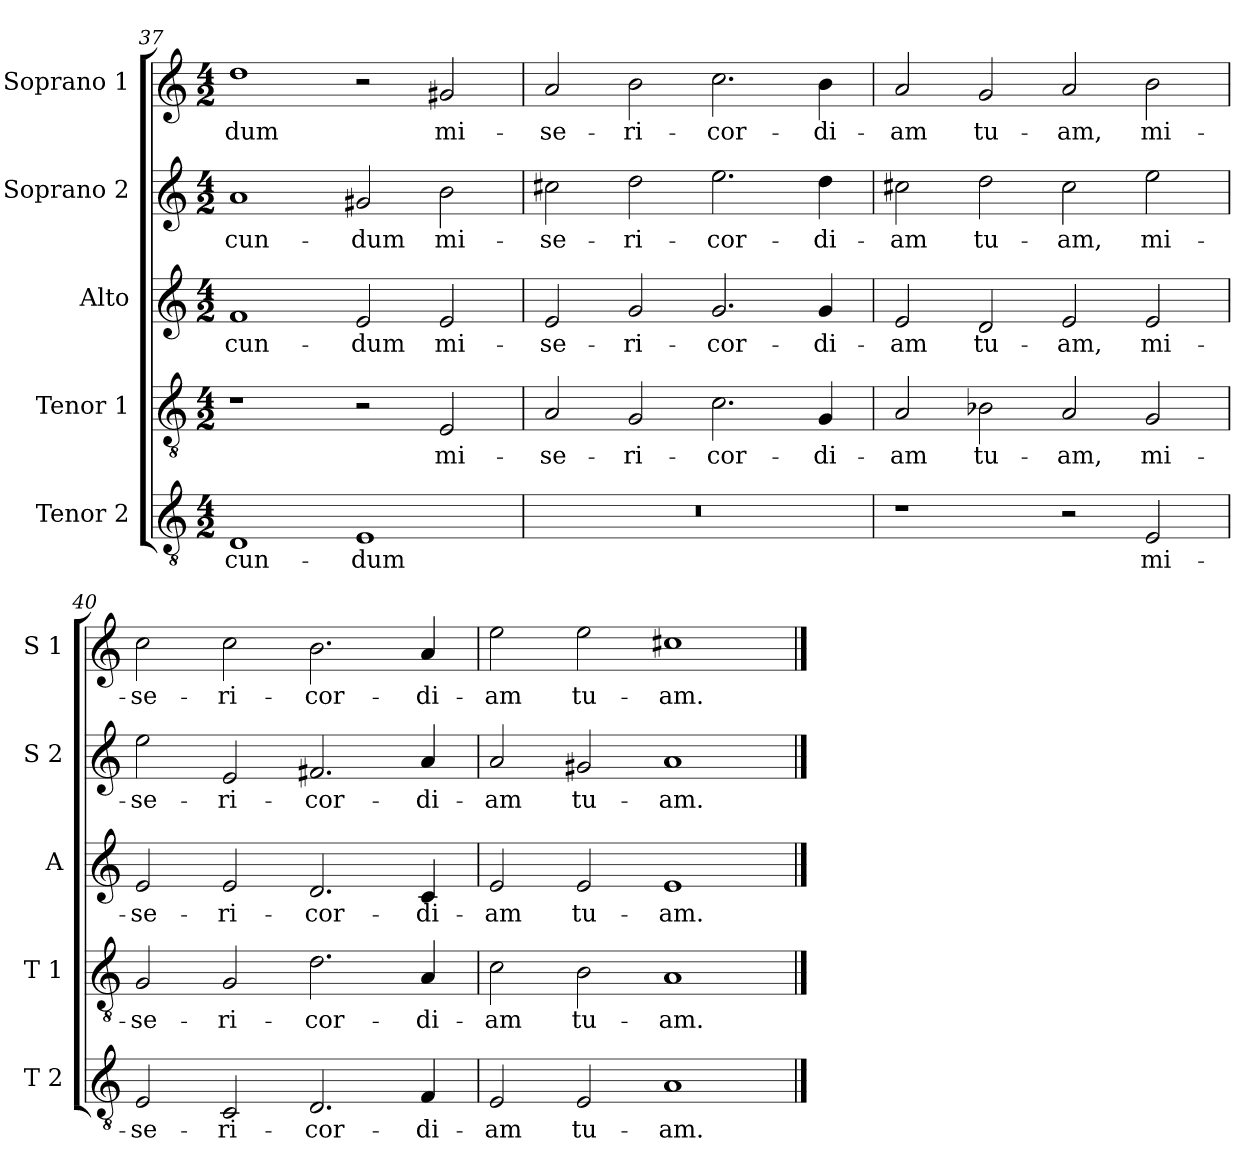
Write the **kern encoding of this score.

**kern	**text	**kern	**text	**kern	**text	**kern	**text	**kern	**text
*part5	*part5	*part4	*part4	*part3	*part3	*part2	*part2	*part1	*part1
*staff5	*staff5	*staff4	*staff4	*staff3	*staff3	*staff2	*staff2	*staff1	*staff1
*I"Tenor 2	*	*I"Tenor 1	*	*I"Alto	*	*I"Soprano 2	*	*I"Soprano 1	*
*I'T 2	*	*I'T 1	*	*I'A	*	*I'S 2	*	*I'S 1	*
*clefGv2	*	*clefGv2	*	*clefG2	*	*clefG2	*	*clefG2	*
*k[]	*	*k[]	*	*k[]	*	*k[]	*	*k[]	*
*C:	*	*C:	*	*C:	*	*C:	*	*C:	*
*M4/2	*	*M4/2	*	*M4/2	*	*M4/2	*	*M4/2	*
=37	=37	=37	=37	=37	=37	=37	=37	=37	=37
!	!LO:LY:b	!	!	!	!LO:LY:b	!	!LO:LY:b	!	!LO:LY:b
1D	-cun-	1r	.	1f	-cun-	1a	-cun-	1dd	-dum
!	!LO:LY:b	!	!	!	!LO:LY:b	!	!LO:LY:b	!	!
1E	-dum	2r	.	2e/	-dum	2g#X/	-dum	2r	.
!	!	!	!LO:LY:b	!	!LO:LY:b	!	!LO:LY:b	!	!LO:LY:b
.	.	2E/	mi-	2e/	mi-	2b\	mi-	2g#X/	mi-
=38	=38	=38	=38	=38	=38	=38	=38	=38	=38
!	!	!	!LO:LY:b	!	!LO:LY:b	!	!LO:LY:b	!	!LO:LY:b
0r	.	2A/	-se-	2e/	-se-	2cc#X\	-se-	2a/	-se-
!	!	!	!LO:LY:b	!	!LO:LY:b	!	!LO:LY:b	!	!LO:LY:b
.	.	2G/	-ri-	2g/	-ri-	2dd\	-ri-	2b\	-ri-
!	!	!	!LO:LY:b	!	!LO:LY:b	!	!LO:LY:b	!	!LO:LY:b
.	.	2.c\	-cor-	2.g/	-cor-	2.ee\	-cor-	2.cc\	-cor-
!	!	!	!LO:LY:b	!	!LO:LY:b	!	!LO:LY:b	!	!LO:LY:b
.	.	4G/	-di-	4g/	-di-	4dd\	-di-	4b\	-di-
!!LO:LB:g=z
=39	=39	=39	=39	=39	=39	=39	=39	=39	=39
!	!	!	!LO:LY:b	!	!LO:LY:b	!	!LO:LY:b	!	!LO:LY:b
1r	.	2A/	-am	2e/	-am	2cc#X\	-am	2a/	-am
!	!	!	!LO:LY:b	!	!LO:LY:b	!	!LO:LY:b	!	!LO:LY:b
.	.	2B-X\	tu-	2d/	tu-	2dd\	tu-	2g/	tu-
!	!	!	!LO:LY:b	!	!LO:LY:b	!	!LO:LY:b	!	!LO:LY:b
2r	.	2A/	-am,	2e/	-am,	2cc#\	-am,	2a/	-am,
!	!LO:LY:b	!	!LO:LY:b	!	!LO:LY:b	!	!LO:LY:b	!	!LO:LY:b
2E/	mi-	2G/	mi-	2e/	mi-	2ee\	mi-	2b\	mi-
=40	=40	=40	=40	=40	=40	=40	=40	=40	=40
!	!LO:LY:b	!	!LO:LY:b	!	!LO:LY:b	!	!LO:LY:b	!	!LO:LY:b
2E/	-se-	2G/	-se-	2e/	-se-	2ee\	-se-	2cc\	-se-
!	!LO:LY:b	!	!LO:LY:b	!	!LO:LY:b	!	!LO:LY:b	!	!LO:LY:b
2C/	-ri-	2G/	-ri-	2e/	-ri-	2e/	-ri-	2cc\	-ri-
!	!LO:LY:b	!	!LO:LY:b	!	!LO:LY:b	!	!LO:LY:b	!	!LO:LY:b
2.D/	-cor-	2.d\	-cor-	2.d/	-cor-	2.f#X/	-cor-	2.b\	-cor-
!	!LO:LY:b	!	!LO:LY:b	!	!LO:LY:b	!	!LO:LY:b	!	!LO:LY:b
4F/	-di-	4A/	-di-	4c/	-di-	4a/	-di-	4a/	-di-
=41	=41	=41	=41	=41	=41	=41	=41	=41	=41
!	!LO:LY:b	!	!LO:LY:b	!	!LO:LY:b	!	!LO:LY:b	!	!LO:LY:b
2E/	-am	2c\	-am	2e/	-am	2a/	-am	2ee\	-am
!	!LO:LY:b	!	!LO:LY:b	!	!LO:LY:b	!	!LO:LY:b	!	!LO:LY:b
2E/	tu-	2B\	tu-	2e/	tu-	2g#X/	tu-	2ee\	tu-
!	!LO:LY:b	!	!LO:LY:b	!	!LO:LY:b	!	!LO:LY:b	!	!LO:LY:b
1A	-am.	1A	-am.	1e	-am.	1a	-am.	1cc#X	-am.
==	==	==	==	==	==	==	==	==	==
*-	*-	*-	*-	*-	*-	*-	*-	*-	*-
